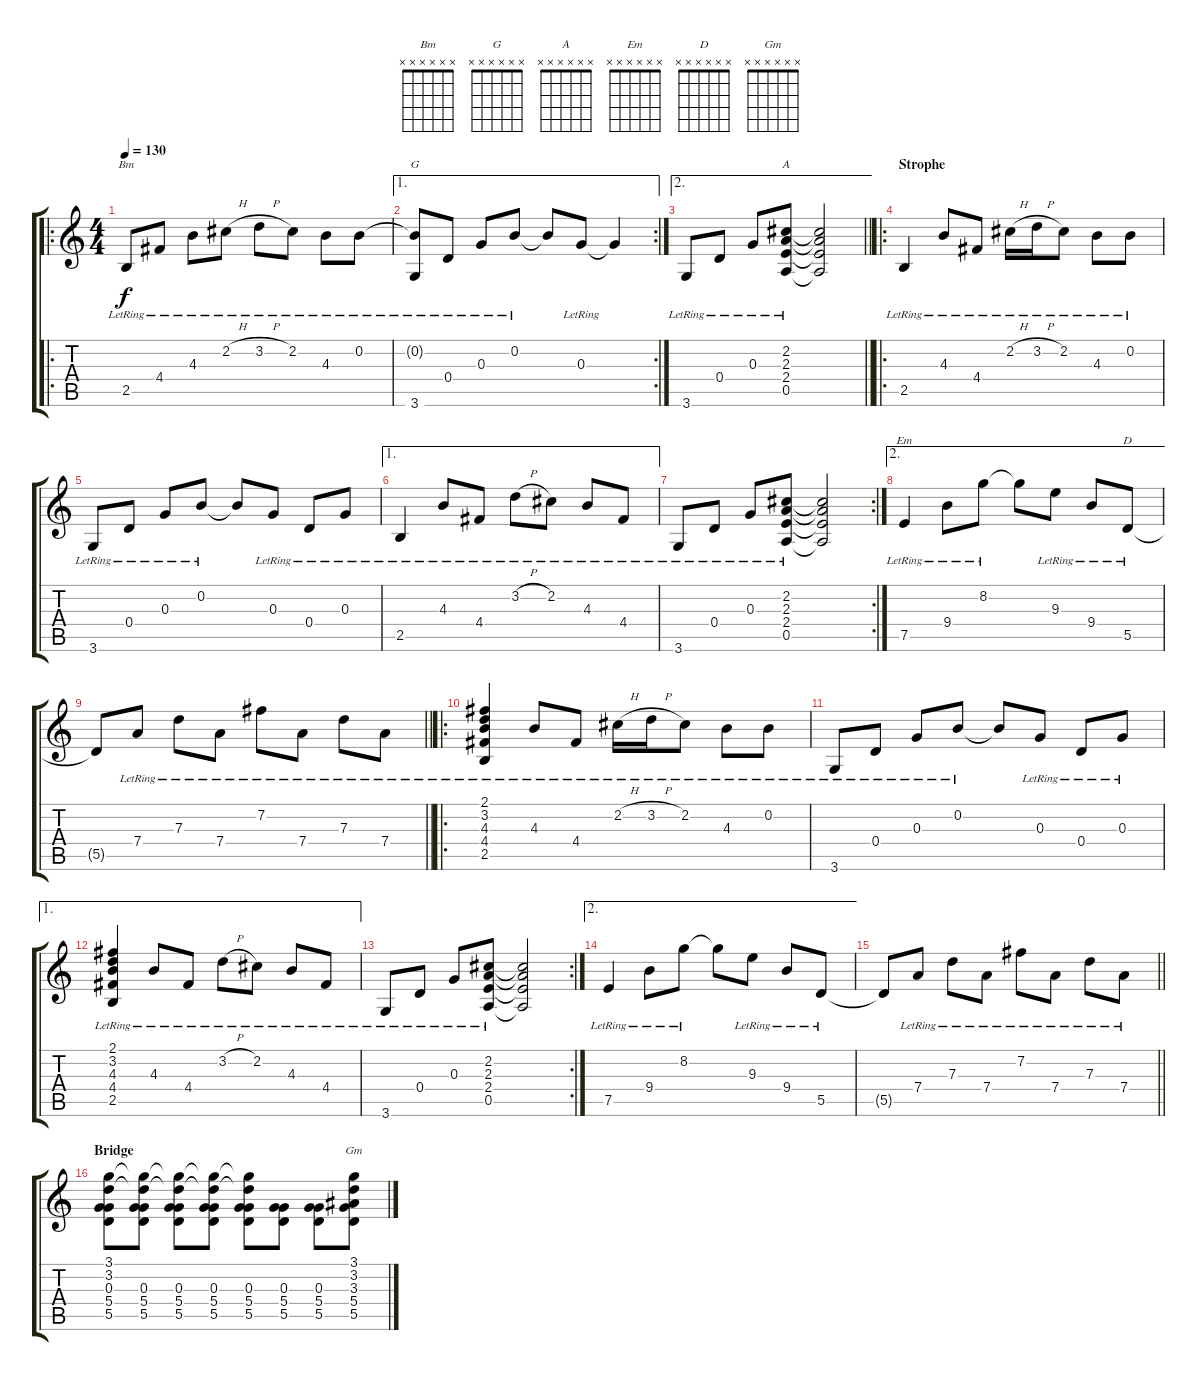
\track "" {instrument electricguitarclean}
\staff {score tabs}
\tuning (E4 B3 G3 D3 A2 E2) {hide}
\chord ("Bm" x x x x x x)
\chord ("G" x x x x x x)
\chord ("A" x x x x x x)
\chord ("Em" x x x x x x)
\chord ("D" x x x x x x)
\chord ("Gm" x x x x x x)
\ro
\ts (4 4)
\tempo 130
\clef g2
\ks c
2.5{lr}.8{ch "Bm" dy f instrument electricguitarclean} 4.4{lr}.8 4.3{lr}.8 2.2{h lr}.8 3.2{h lr}.8 2.2{lr}.8 4.3{lr}.8 0.2{lr}.8 |
\ae 1
\rc 2
(0.2{t} 3.6{lr}).8{ch "G"} 0.4{lr}.8 0.3{lr}.8 0.2{lr}.8 0.2{t}.8 0.3{lr}.8 0.3{t}.4 |
\ae 2
\barLineRight lightlight
3.6{lr}.8 0.4{lr}.8 0.3{lr}.8 (2.2{lr} 2.3{lr} 2.4{lr} 0.5{lr}).8{ch "A"} (2.2{t} 2.3{t} 2.4{t} 0.5{t}).2 |
\ro
\section ("" "Strophe ")
2.5{lr}.4 4.3{lr}.8 4.4{lr}.8 2.2{h lr}.16 3.2{h lr}.16 2.2{lr}.8 4.3{lr}.8 0.2{lr}.8 |
3.6{lr}.8 0.4{lr}.8 0.3{lr}.8 0.2{lr}.8 0.2{t}.8 0.3{lr}.8 0.4{lr}.8 0.3{lr}.8 |
\ae 1
2.5{lr}.4 4.3{lr}.8 4.4{lr}.8 3.2{h lr}.8 2.2{lr}.8 4.3{lr}.8 4.4{lr}.8 |
\rc 2
3.6{lr}.8 0.4{lr}.8 0.3{lr}.8 (2.2{lr} 2.3{lr} 2.4{lr} 0.5{lr}).8 (2.2{t} 2.3{t} 2.4{t} 0.5{t}).2 |
\ae 2
7.5{lr}.4{ch "Em"} 9.4{lr}.8 8.2{lr}.8 8.2{t}.8 9.3{lr}.8 9.4{lr}.8 5.5{lr}.8{ch "D"} |
\barLineRight lightlight
5.5{t}.8 7.4{lr}.8 7.3{lr}.8 7.4{lr}.8 7.2{lr}.8 7.4{lr}.8 7.3{lr}.8 7.4{lr}.8 |
\ro
(2.1{lr} 3.2{lr} 4.3{lr} 4.4{lr} 2.5{lr}).4 4.3{lr}.8 4.4{lr}.8 2.2{h lr}.16 3.2{h lr}.16 2.2{lr}.8 4.3{lr}.8 0.2{lr}.8 |
3.6{lr}.8 0.4{lr}.8 0.3{lr}.8 0.2{lr}.8 0.2{t}.8 0.3{lr}.8 0.4{lr}.8 0.3{lr}.8 |
\ae 1
(2.1{lr} 3.2{lr} 4.3{lr} 4.4{lr} 2.5{lr}).4 4.3{lr}.8 4.4{lr}.8 3.2{h lr}.8 2.2{lr}.8 4.3{lr}.8 4.4{lr}.8 |
\rc 2
3.6{lr}.8 0.4{lr}.8 0.3{lr}.8 (2.2{lr} 2.3{lr} 2.4{lr} 0.5{lr}).8 (2.2{t} 2.3{t} 2.4{t} 0.5{t}).2 |
\ae 2
7.5{lr}.4 9.4{lr}.8 8.2{lr}.8 8.2{t}.8 9.3{lr}.8 9.4{lr}.8 5.5{lr}.8 |
\barLineRight lightlight
5.5{t}.8 7.4{lr}.8 7.3{lr}.8 7.4{lr}.8 7.2{lr}.8 7.4{lr}.8 7.3{lr}.8 7.4{lr}.8 |
\section ("" "Bridge")
(3.1 3.2 0.3 5.4 5.5).8 (3.1{t} 3.2{t} 0.3 5.4 5.5).8 (3.1{t} 3.2{t} 0.3 5.4 5.5).8 (3.1{t} 3.2{t} 0.3 5.4 5.5).8 (3.1{t} 3.2{t} 0.3 5.4 5.5).8 (0.3 5.4 5.5).8 (0.3 5.4 5.5).8 (3.1 3.2 3.3 5.4 5.5).8{ch "Gm"}
